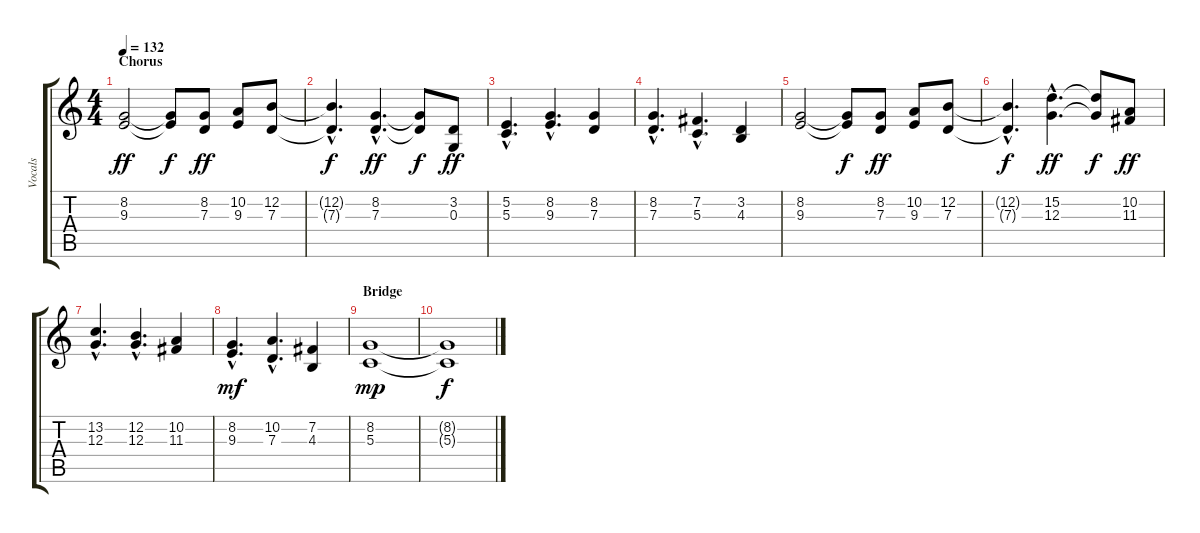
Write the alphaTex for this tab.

\track ("Vocals" "Vocals") {instrument oboe}
\staff {score tabs}
\tuning (E4 B3 G3 D3 A2 E2) {hide}
\ts (4 4)
\section ("" "Chorus")
\tempo 132
\clef g2
\ks c
(8.2 9.3).2{dy ff} (8.2{t} 9.3{t}).8{dy f} (8.2 7.3).8{dy ff} (10.2 9.3).8 (12.2 7.3).8 |
(12.2{hac t} 7.3{hac t}).4{d dy f} (8.2{hac} 7.3{hac}).4{d dy ff} (8.2{t} 7.3{t}).8{dy f} (3.2 0.3).8{dy ff} |
(5.2{hac} 5.3{hac}).4{d} (8.2{hac} 9.3{hac}).4{d} (8.2 7.3).4 |
(8.2{hac} 7.3{hac}).4{d} (7.2{hac} 5.3{hac}).4{d} (3.2 4.3).4 |
(8.2 9.3).2 (8.2{t} 9.3{t}).8{dy f} (8.2 7.3).8{dy ff} (10.2 9.3).8 (12.2 7.3).8 |
(12.2{hac t} 7.3{hac t}).4{d dy f} (15.2{hac} 12.3{hac}).4{d dy ff} (15.2{t} 12.3{t}).8{dy f} (10.2 11.3).8{dy ff} |
(13.2{hac} 12.3{hac}).4{d} (12.2{hac} 12.3{hac}).4{d} (10.2 11.3).4 |
(8.2{hac} 9.3{hac}).4{d dy mf} (10.2{hac} 7.3{hac}).4{d} (7.2 4.3).4 |
\section ("" "Bridge")
(8.2 5.3).1{dy mp volume 0} |
(8.2{t} 5.3{t}).1{dy f}
